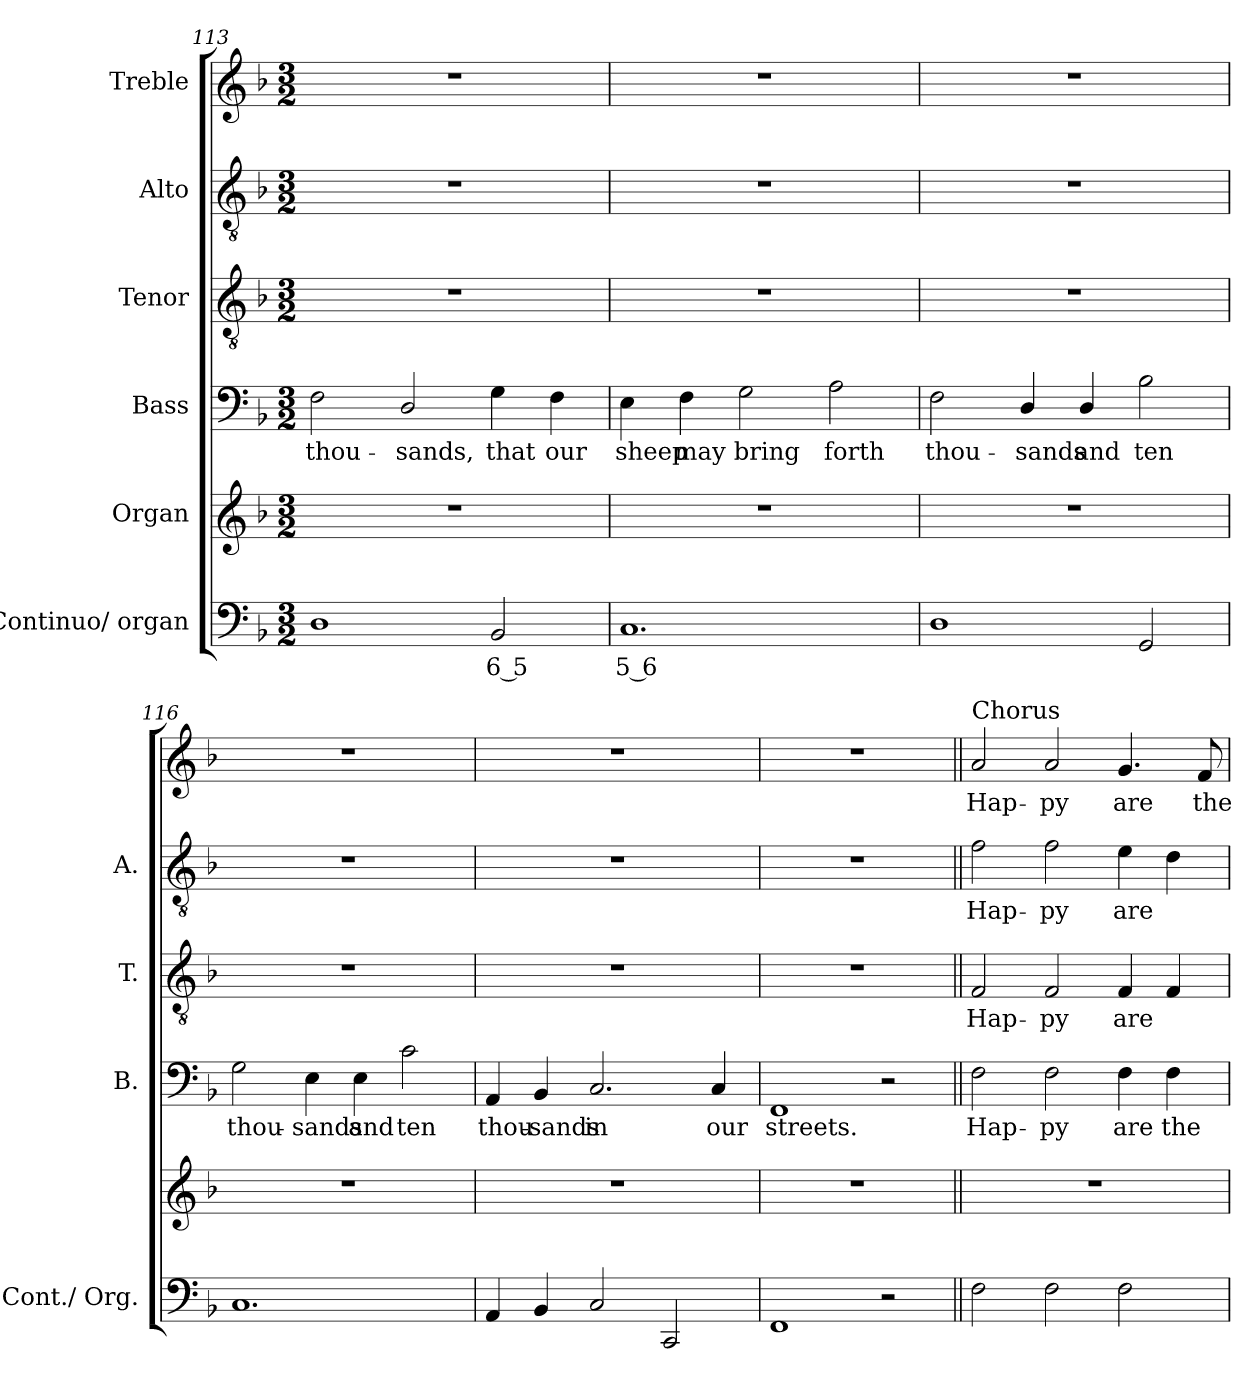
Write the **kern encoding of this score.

**kern	**text	**kern	**kern	**text	**kern	**text	**kern	**text	**kern	**text
*part6	*part6	*part5	*part4	*part4	*part3	*part3	*part2	*part2	*part1	*part1
*staff6	*staff6	*staff5	*staff4	*staff4	*staff3	*staff3	*staff2	*staff2	*staff1	*staff1
*I"Continuo/ organ	*	*I"Organ	*I"Bass	*	*I"Tenor	*	*I"Alto	*	*I"Treble	*
*I'Cont./ Org.	*	*	*I'B.	*	*I'T.	*	*I'A.	*	*	*
*clefF4	*	*clefG2	*clefF4	*	*clefGv2	*	*clefGv2	*	*clefG2	*
*	*	*	*	*	*ITrd7c12	*	*ITrd7c12	*	*	*
*k[b-]	*	*k[b-]	*k[b-]	*	*k[b-]	*	*k[b-]	*	*k[b-]	*
*F:	*	*F:	*F:	*	*F:	*	*F:	*	*F:	*
*M3/2	*	*M3/2	*M3/2	*	*M3/2	*	*M3/2	*	*M3/2	*
=113	=113	=113	=113	=113	=113	=113	=113	=113	=113	=113
!	!	!LO:N:vis=1	!	!	!	!	!	!	!	!
!	!	!	!	!LO:LY:b:color=#000000	!LO:N:vis=1	!	!LO:N:vis=1	!	!LO:N:vis=1	!
1Di	.	1.r	2Fi\	thou-	1.r	.	1.r	.	1.r	.
!	!	!	!	!LO:LY:b:color=#000000	!	!	!	!	!	!
.	.	.	2Di/	-sands,	.	.	.	.	.	.
!	!LO:LY:b:color=#000000	!	!	!	!	!	!	!	!	!
!	!	!	!	!LO:LY:b:color=#000000	!	!	!	!	!	!
2BB-i/	6 5	.	4Gi\	that	.	.	.	.	.	.
!	!	!	!	!LO:LY:b:color=#000000	!	!	!	!	!	!
.	.	.	4Fi\	our	.	.	.	.	.	.
=114	=114	=114	=114	=114	=114	=114	=114	=114	=114	=114
!	!LO:LY:b:color=#000000	!LO:N:vis=1	!	!	!	!	!	!	!	!
!	!	!	!	!LO:LY:b:color=#000000	!LO:N:vis=1	!	!LO:N:vis=1	!	!LO:N:vis=1	!
1.Ci	5 6	1.r	4Ei\	sheep	1.r	.	1.r	.	1.r	.
!	!	!	!	!LO:LY:b:color=#000000	!	!	!	!	!	!
.	.	.	4Fi\	may	.	.	.	.	.	.
!	!	!	!	!LO:LY:b:color=#000000	!	!	!	!	!	!
.	.	.	2Gi\	bring	.	.	.	.	.	.
!	!	!	!	!LO:LY:b:color=#000000	!	!	!	!	!	!
.	.	.	2Ai\	forth	.	.	.	.	.	.
!!LO:LB:g=z
=115	=115	=115	=115	=115	=115	=115	=115	=115	=115	=115
!	!	!LO:N:vis=1	!	!	!	!	!	!	!	!
!	!	!	!	!LO:LY:b:color=#000000	!LO:N:vis=1	!	!LO:N:vis=1	!	!LO:N:vis=1	!
1Di	.	1.r	2Fi\	thou-	1.r	.	1.r	.	1.r	.
!	!	!	!	!LO:LY:b:color=#000000	!	!	!	!	!	!
.	.	.	4Di/	-sands	.	.	.	.	.	.
!	!	!	!	!LO:LY:b:color=#000000	!	!	!	!	!	!
.	.	.	4Di/	and	.	.	.	.	.	.
!	!	!	!	!LO:LY:b:color=#000000	!	!	!	!	!	!
2GGi/	.	.	2B-i\	ten	.	.	.	.	.	.
=116	=116	=116	=116	=116	=116	=116	=116	=116	=116	=116
!	!	!LO:N:vis=1	!	!	!	!	!	!	!	!
!	!	!	!	!LO:LY:b:color=#000000	!LO:N:vis=1	!	!LO:N:vis=1	!	!LO:N:vis=1	!
1.Ci	.	1.r	2Gi\	thou-	1.r	.	1.r	.	1.r	.
!	!	!	!	!LO:LY:b:color=#000000	!	!	!	!	!	!
.	.	.	4Ei\	-sands	.	.	.	.	.	.
!	!	!	!	!LO:LY:b:color=#000000	!	!	!	!	!	!
.	.	.	4Ei\	and	.	.	.	.	.	.
!	!	!	!	!LO:LY:b:color=#000000	!	!	!	!	!	!
.	.	.	2ci\	ten	.	.	.	.	.	.
=117	=117	=117	=117	=117	=117	=117	=117	=117	=117	=117
!	!	!LO:N:vis=1	!	!	!	!	!	!	!	!
!	!	!	!	!LO:LY:b:color=#000000	!LO:N:vis=1	!	!LO:N:vis=1	!	!LO:N:vis=1	!
4AAi/	.	1.r	4AAi/	thou-	1.r	.	1.r	.	1.r	.
!	!	!	!	!LO:LY:b:color=#000000	!	!	!	!	!	!
4BB-i/	.	.	4BB-i/	-sands	.	.	.	.	.	.
!	!	!	!	!LO:LY:b:color=#000000	!	!	!	!	!	!
2Ci/	.	.	2.Ci/	in	.	.	.	.	.	.
2CCi/	.	.	.	.	.	.	.	.	.	.
!	!	!	!	!LO:LY:b:color=#000000	!	!	!	!	!	!
.	.	.	4Ci/	our	.	.	.	.	.	.
=118	=118	=118	=118	=118	=118	=118	=118	=118	=118	=118
!	!	!LO:N:vis=1	!	!	!	!	!	!	!	!
!	!	!	!	!LO:LY:b:color=#000000	!LO:N:vis=1	!	!LO:N:vis=1	!	!LO:N:vis=1	!
1FFi	.	1.r	1FFi	streets.	1.r	.	1.r	.	1.r	.
2r	.	.	2r	.	.	.	.	.	.	.
!!LO:PB:g=z
=119||	=119||	=119||	=119||	=119||	=119||	=119||	=119||	=119||	=119||	=119||
!	!	!LO:N:vis=1	!	!	!	!	!	!	!	!
!	!	!	!	!LO:LY:b:color=#000000	!	!	!	!	!	!
!	!	!	!	!	!	!LO:LY:b:color=#000000	!	!	!	!
!	!	!	!	!	!	!	!	!LO:LY:b:color=#000000	!	!
!	!	!	!	!	!	!	!	!	!LO:TX:a:t=Chorus	!
!	!	!	!	!	!	!	!	!	!	!LO:LY:b:color=#000000
2Fi\	.	1.r	2Fi\	Hap-	2FFi/	Hap-	2Fi\	Hap-	2ai/	Hap-
!	!	!	!	!LO:LY:b:color=#000000	!	!	!	!	!	!
!	!	!	!	!	!	!LO:LY:b:color=#000000	!	!	!	!
!	!	!	!	!	!	!	!	!LO:LY:b:color=#000000	!	!
!	!	!	!	!	!	!	!	!	!	!LO:LY:b:color=#000000
2Fi\	.	.	2Fi\	-py	2FFi/	-py	2Fi\	-py	2ai/	-py
!	!	!	!	!LO:LY:b:color=#000000	!	!	!	!	!	!
!	!	!	!	!	!	!LO:LY:b:color=#000000	!	!	!	!
!	!	!	!	!	!	!	!	!LO:LY:b:color=#000000	!	!
!	!	!	!	!	!	!	!	!	!	!LO:LY:b:color=#000000
2Fi\	.	.	4Fi\	are	4FFi/	are	4Ei\	are	4.gi/	are
!	!	!	!	!LO:LY:b:color=#000000	!	!	!	!	!	!
.	.	.	4Fi\	the	4FFi/	.	4Di\	.	.	.
!	!	!	!	!	!	!	!	!	!	!LO:LY:b:color=#000000
.	.	.	.	.	.	.	.	.	8fi/	the
=	=	=	=	=	=	=	=	=	=	=
*-	*-	*-	*-	*-	*-	*-	*-	*-	*-	*-
